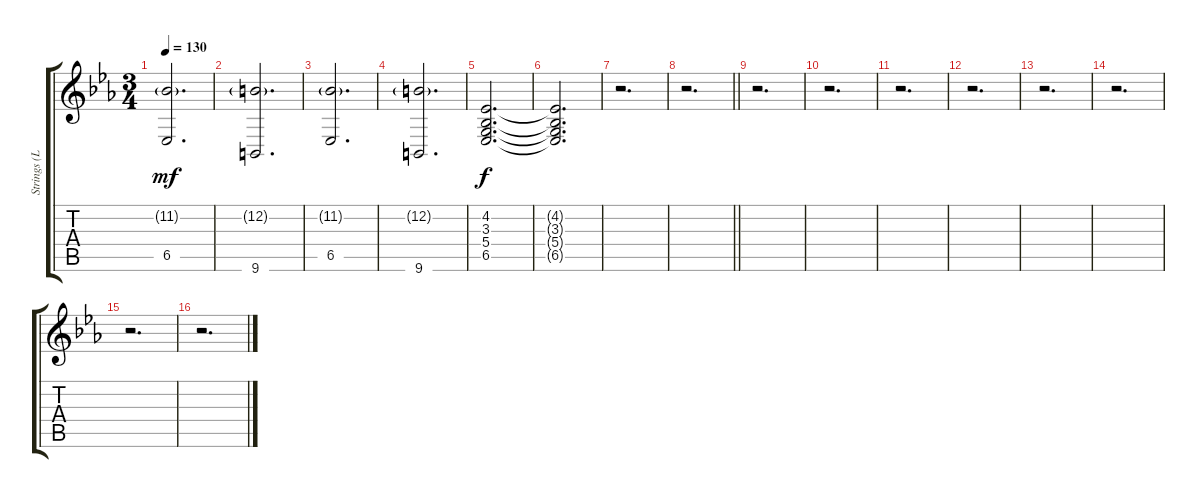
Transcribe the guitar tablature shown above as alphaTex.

\track ("Strings (LH)" "Strings (L") {instrument synthstrings1}
\staff {score tabs}
\tuning (E4 B3 G3 D3 A2 D2) {hide}
\ts (3 4)
\tempo 130
\clef g2
\ks eb
(11.2{g} 6.5).2{d dy mf} |
(12.2{g} 9.6).2{d} |
(11.2{g} 6.5).2{d} |
(12.2{g} 9.6).2{d} |
(4.2 3.3 5.4 6.5).2{d dy f} |
(4.2{t} 3.3{t} 5.4{t} 6.5{t}).2{d} |
r.2{d} |
\barLineRight lightlight
r.2{d} |
\section ("" "")
r.2{d} |
r.2{d} |
r.2{d} |
r.2{d} |
r.2{d} |
r.2{d} |
r.2{d} |
r.2{d}
